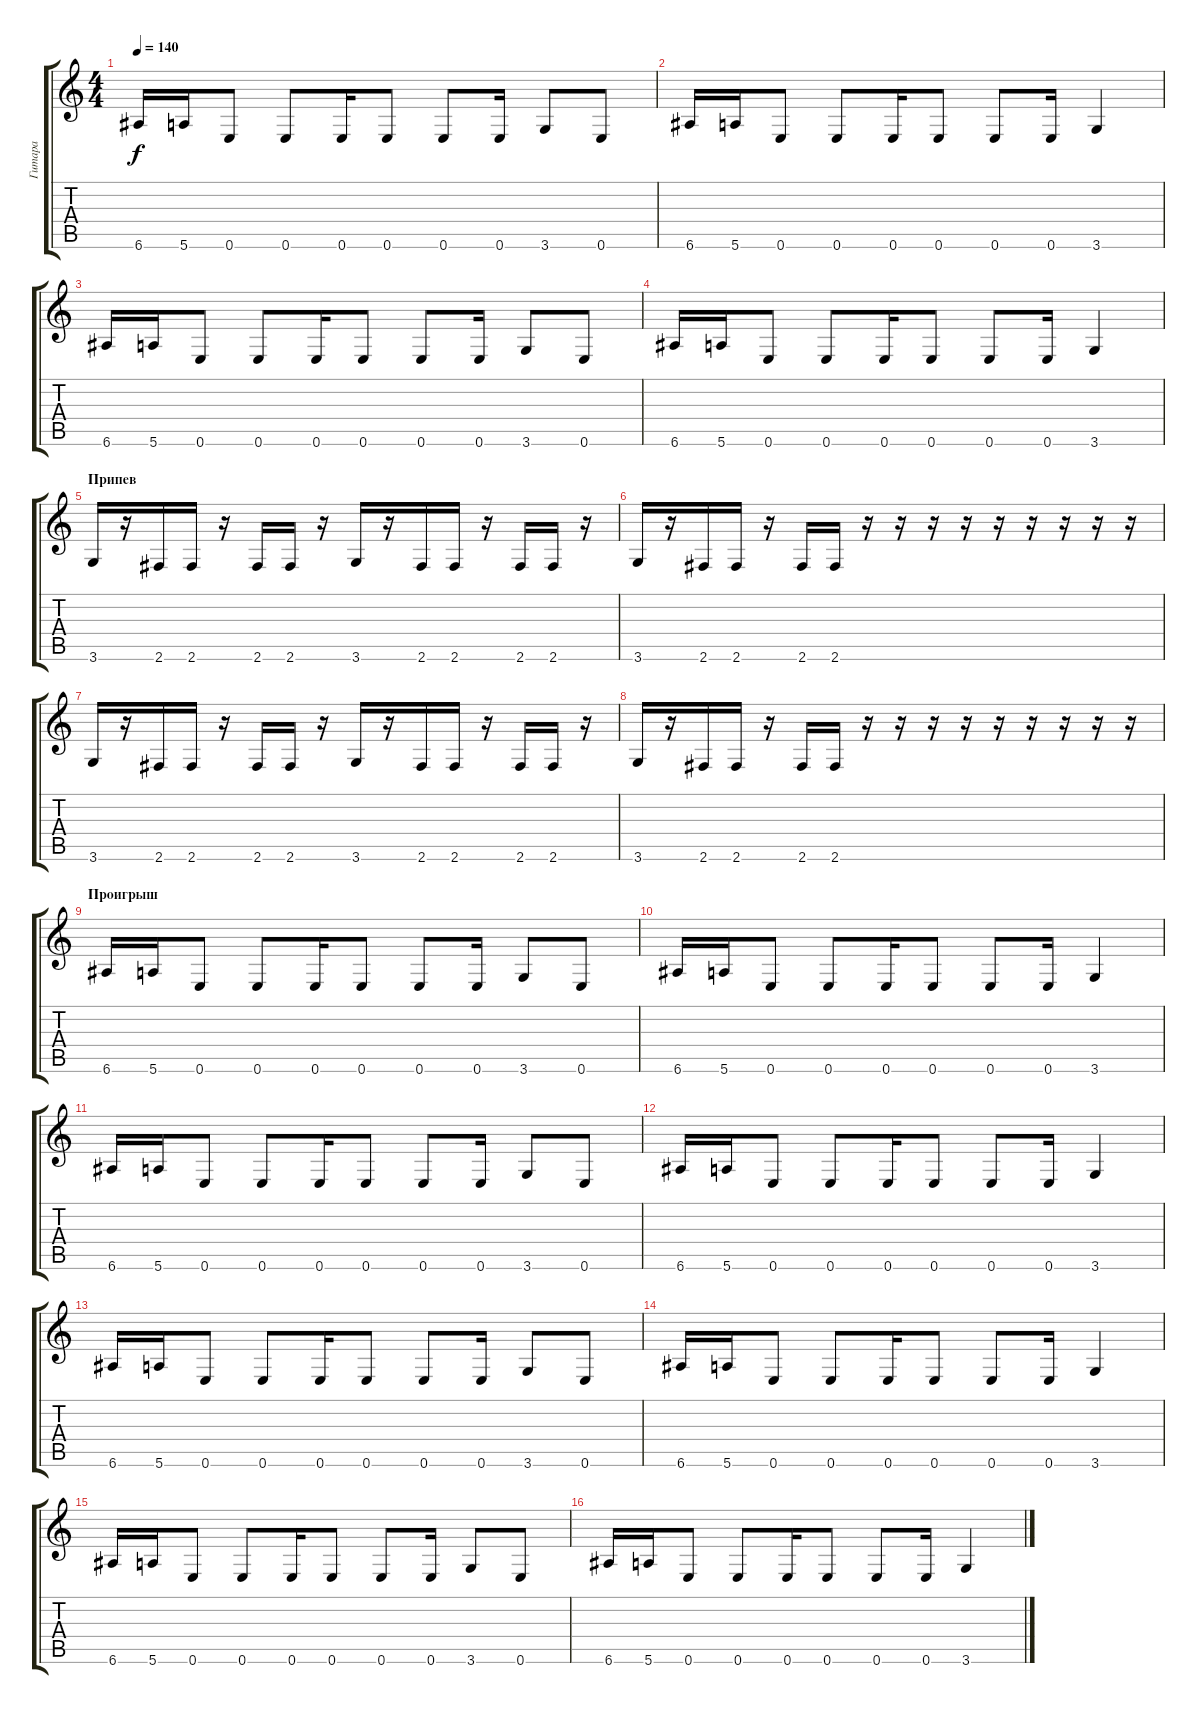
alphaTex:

\track ("Гитара" "Гитара") {instrument distortionguitar}
\staff {score tabs}
\tuning (E4 B3 G3 D3 A2 E2) {hide}
\ts (4 4)
\tempo 140
\clef g2
\ks c
6.6.16{dy f} 5.6.16 0.6.8 0.6.8 0.6.16 0.6.8 0.6.8 0.6.16 3.6.8 0.6.8 |
6.6.16 5.6.16 0.6.8 0.6.8 0.6.16 0.6.8 0.6.8 0.6.16 3.6.4 |
6.6.16 5.6.16 0.6.8 0.6.8 0.6.16 0.6.8 0.6.8 0.6.16 3.6.8 0.6.8 |
6.6.16 5.6.16 0.6.8 0.6.8 0.6.16 0.6.8 0.6.8 0.6.16 3.6.4 |
\section ("" "Припев")
3.6.16 r.16 2.6.16 2.6.16 r.16 2.6.16 2.6.16 r.16 3.6.16 r.16 2.6.16 2.6.16 r.16 2.6.16 2.6.16 r.16 |
3.6.16 r.16 2.6.16 2.6.16 r.16 2.6.16 2.6.16 r.16 r.16 r.16 r.16 r.16 r.16 r.16 r.16 r.16 |
3.6.16 r.16 2.6.16 2.6.16 r.16 2.6.16 2.6.16 r.16 3.6.16 r.16 2.6.16 2.6.16 r.16 2.6.16 2.6.16 r.16 |
3.6.16 r.16 2.6.16 2.6.16 r.16 2.6.16 2.6.16 r.16 r.16 r.16 r.16 r.16 r.16 r.16 r.16 r.16 |
\section ("" "Проигрыш")
6.6.16 5.6.16 0.6.8 0.6.8 0.6.16 0.6.8 0.6.8 0.6.16 3.6.8 0.6.8 |
6.6.16 5.6.16 0.6.8 0.6.8 0.6.16 0.6.8 0.6.8 0.6.16 3.6.4 |
6.6.16 5.6.16 0.6.8 0.6.8 0.6.16 0.6.8 0.6.8 0.6.16 3.6.8 0.6.8 |
6.6.16 5.6.16 0.6.8 0.6.8 0.6.16 0.6.8 0.6.8 0.6.16 3.6.4 |
6.6.16 5.6.16 0.6.8 0.6.8 0.6.16 0.6.8 0.6.8 0.6.16 3.6.8 0.6.8 |
6.6.16 5.6.16 0.6.8 0.6.8 0.6.16 0.6.8 0.6.8 0.6.16 3.6.4 |
6.6.16 5.6.16 0.6.8 0.6.8 0.6.16 0.6.8 0.6.8 0.6.16 3.6.8 0.6.8 |
6.6.16 5.6.16 0.6.8 0.6.8 0.6.16 0.6.8 0.6.8 0.6.16 3.6.4
